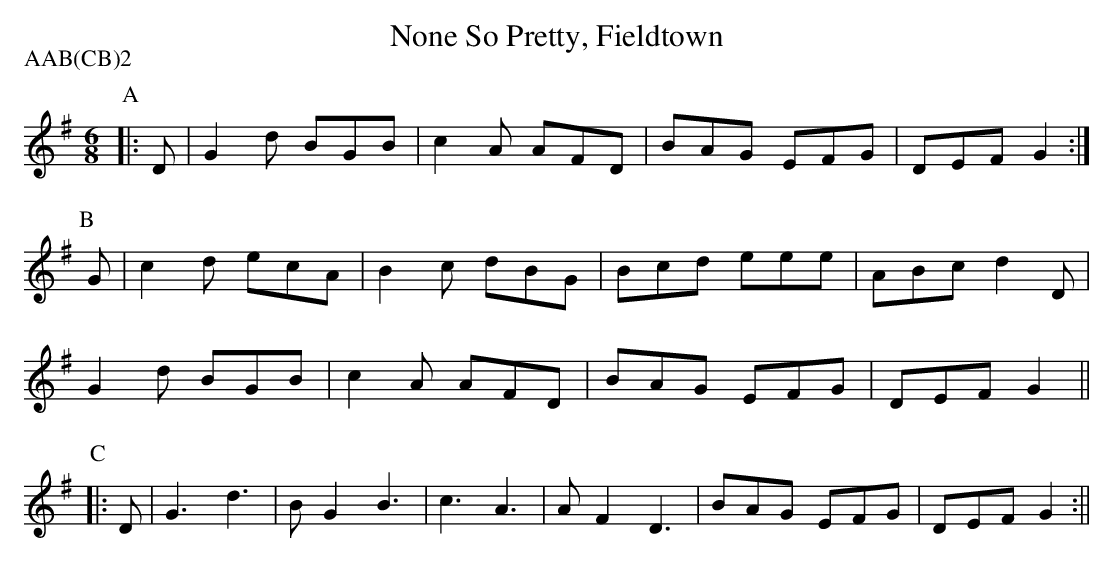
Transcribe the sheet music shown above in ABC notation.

X:1
T:None So Pretty, Fieldtown
M:6/8
L:1/8
P:AAB(CB)2
K:G
P:A
|:D|G2d BGB|c2A AFD|BAG EFG|DEF G2:|
P:B
G|c2d ecA|B2c dBG|Bcd eee|ABc d2D|
G2d BGB|c2A AFD|BAG EFG|DEF G2 ||
P:C
|:D|G3   d3|BG2 B3 |c3  A3 |AF2 D3 |\
BAG EFG|DEF G2:||
